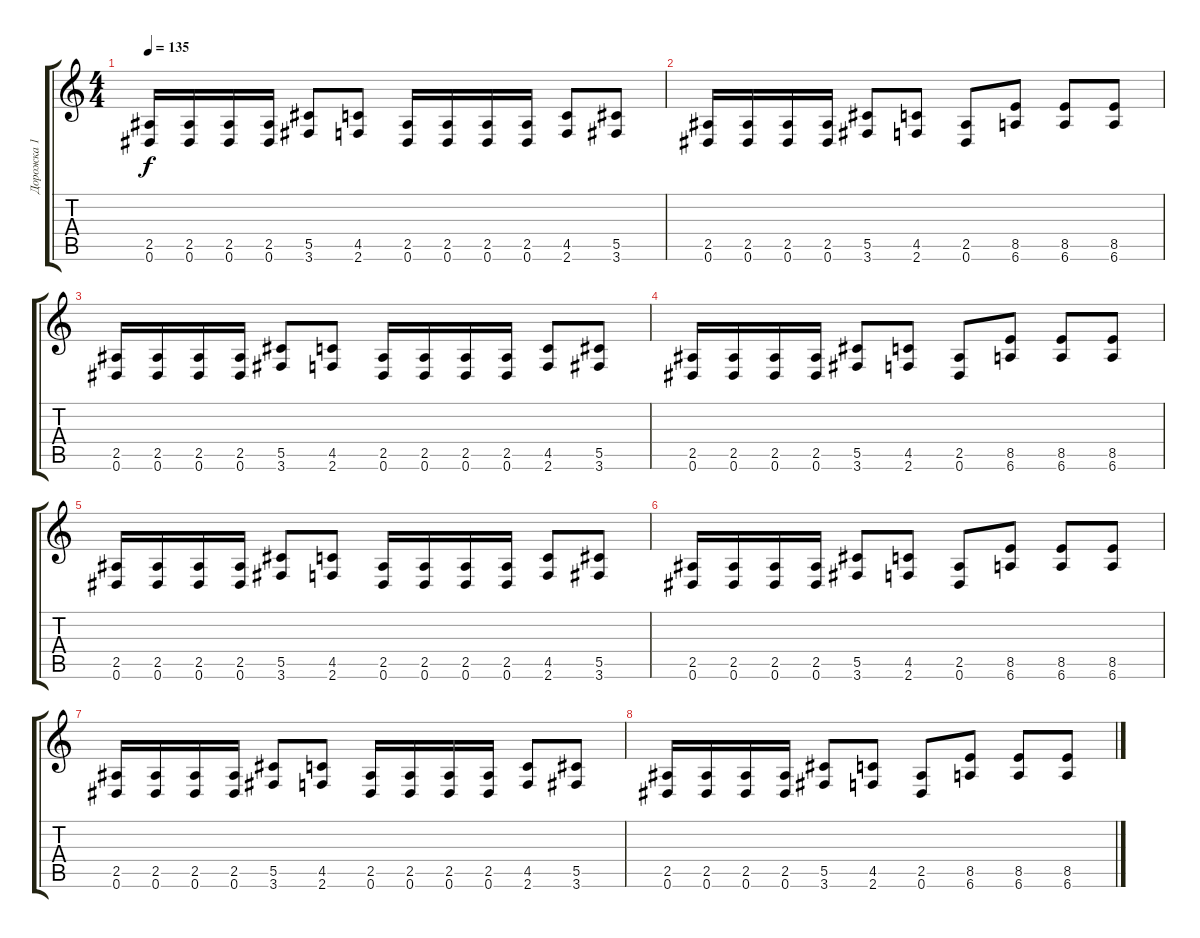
\track ("Дорожка 1" "Дорожка 1") {instrument distortionguitar}
\staff {score tabs}
\tuning (Eb4 Bb3 Gb3 Db3 Ab2 Eb2) {hide}
\ts (4 4)
\tempo 135
\clef g2
\ks c
(2.5 0.6).16{dy f} (2.5 0.6).16 (2.5 0.6).16 (2.5 0.6).16 (5.5 3.6).8 (4.5 2.6).8 (2.5 0.6).16 (2.5 0.6).16 (2.5 0.6).16 (2.5 0.6).16 (4.5 2.6).8 (5.5 3.6).8 |
(2.5 0.6).16 (2.5 0.6).16 (2.5 0.6).16 (2.5 0.6).16 (5.5 3.6).8 (4.5 2.6).8 (2.5 0.6).8 (8.5 6.6).8 (8.5 6.6).8 (8.5 6.6).8 |
(2.5 0.6).16 (2.5 0.6).16 (2.5 0.6).16 (2.5 0.6).16 (5.5 3.6).8 (4.5 2.6).8 (2.5 0.6).16 (2.5 0.6).16 (2.5 0.6).16 (2.5 0.6).16 (4.5 2.6).8 (5.5 3.6).8 |
(2.5 0.6).16 (2.5 0.6).16 (2.5 0.6).16 (2.5 0.6).16 (5.5 3.6).8 (4.5 2.6).8 (2.5 0.6).8 (8.5 6.6).8 (8.5 6.6).8 (8.5 6.6).8 |
(2.5 0.6).16 (2.5 0.6).16 (2.5 0.6).16 (2.5 0.6).16 (5.5 3.6).8 (4.5 2.6).8 (2.5 0.6).16 (2.5 0.6).16 (2.5 0.6).16 (2.5 0.6).16 (4.5 2.6).8 (5.5 3.6).8 |
(2.5 0.6).16 (2.5 0.6).16 (2.5 0.6).16 (2.5 0.6).16 (5.5 3.6).8 (4.5 2.6).8 (2.5 0.6).8 (8.5 6.6).8 (8.5 6.6).8 (8.5 6.6).8 |
(2.5 0.6).16 (2.5 0.6).16 (2.5 0.6).16 (2.5 0.6).16 (5.5 3.6).8 (4.5 2.6).8 (2.5 0.6).16 (2.5 0.6).16 (2.5 0.6).16 (2.5 0.6).16 (4.5 2.6).8 (5.5 3.6).8 |
(2.5 0.6).16 (2.5 0.6).16 (2.5 0.6).16 (2.5 0.6).16 (5.5 3.6).8 (4.5 2.6).8 (2.5 0.6).8 (8.5 6.6).8 (8.5 6.6).8 (8.5 6.6).8
